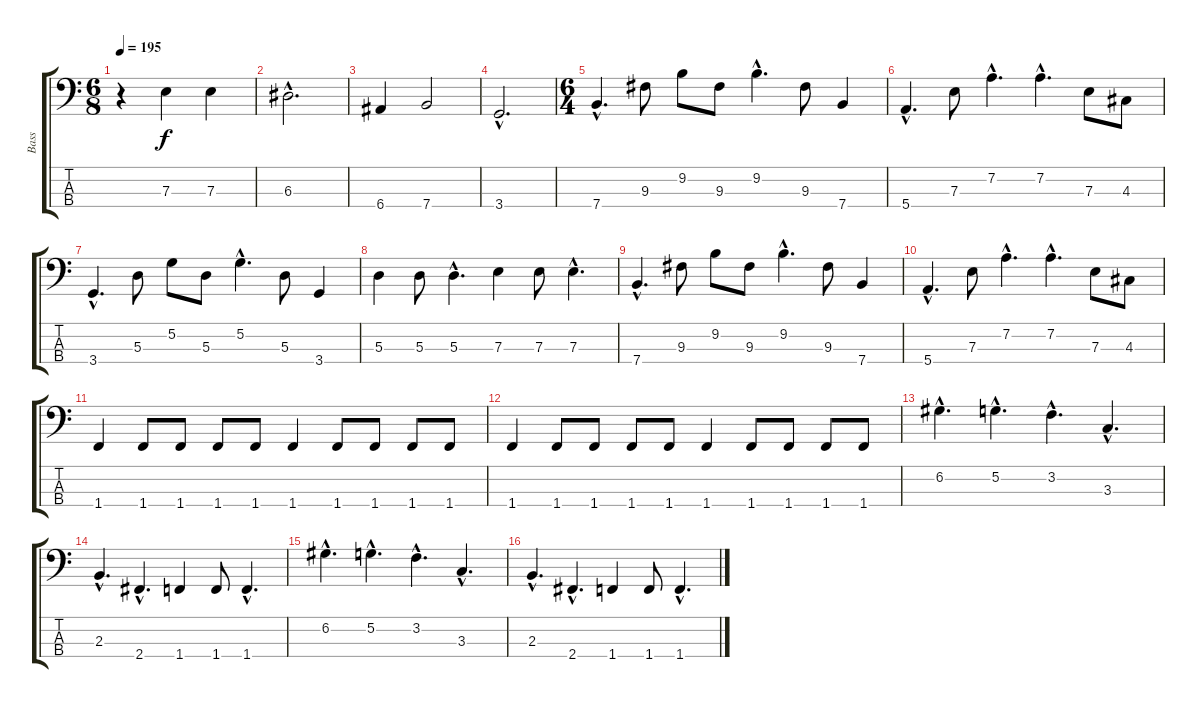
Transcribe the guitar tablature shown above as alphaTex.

\track ("Bass" "Bass") {instrument electricbassfinger}
\staff {score tabs}
\tuning (G2 D2 A1 E1) {hide}
\ts (6 8)
\tempo 195
\clef f4
\ks c
r.4{dy f} 7.3.4 7.3.4 |
6.3{hac}.2{d} |
6.4.4 7.4.2 |
3.4{hac}.2{d} |
\ts (6 4)
7.4{hac}.4{d} 9.3.8 9.2.8 9.3.8 9.2{hac}.4{d} 9.3.8 7.4.4 |
5.4{hac}.4{d} 7.3.8 7.2{hac}.4{d} 7.2{hac}.4{d} 7.3.8 4.3.8 |
3.4{hac}.4{d} 5.3.8 5.2.8 5.3.8 5.2{hac}.4{d} 5.3.8 3.4.4 |
5.3.4 5.3.8 5.3{hac}.4{d} 7.3.4 7.3.8 7.3{hac}.4{d} |
7.4{hac}.4{d} 9.3.8 9.2.8 9.3.8 9.2{hac}.4{d} 9.3.8 7.4.4 |
5.4{hac}.4{d} 7.3.8 7.2{hac}.4{d} 7.2{hac}.4{d} 7.3.8 4.3.8 |
1.4.4 1.4.8 1.4.8 1.4.8 1.4.8 1.4.4 1.4.8 1.4.8 1.4.8 1.4.8 |
1.4.4 1.4.8 1.4.8 1.4.8 1.4.8 1.4.4 1.4.8 1.4.8 1.4.8 1.4.8 |
6.2{hac}.4{d} 5.2{hac}.4{d} 3.2{hac}.4{d} 3.3{hac}.4{d} |
2.3{hac}.4{d} 2.4{hac}.4{d} 1.4.4 1.4.8 1.4{hac}.4{d} |
6.2{hac}.4{d} 5.2{hac}.4{d} 3.2{hac}.4{d} 3.3{hac}.4{d} |
2.3{hac}.4{d} 2.4{hac}.4{d} 1.4.4 1.4.8 1.4{hac}.4{d}
